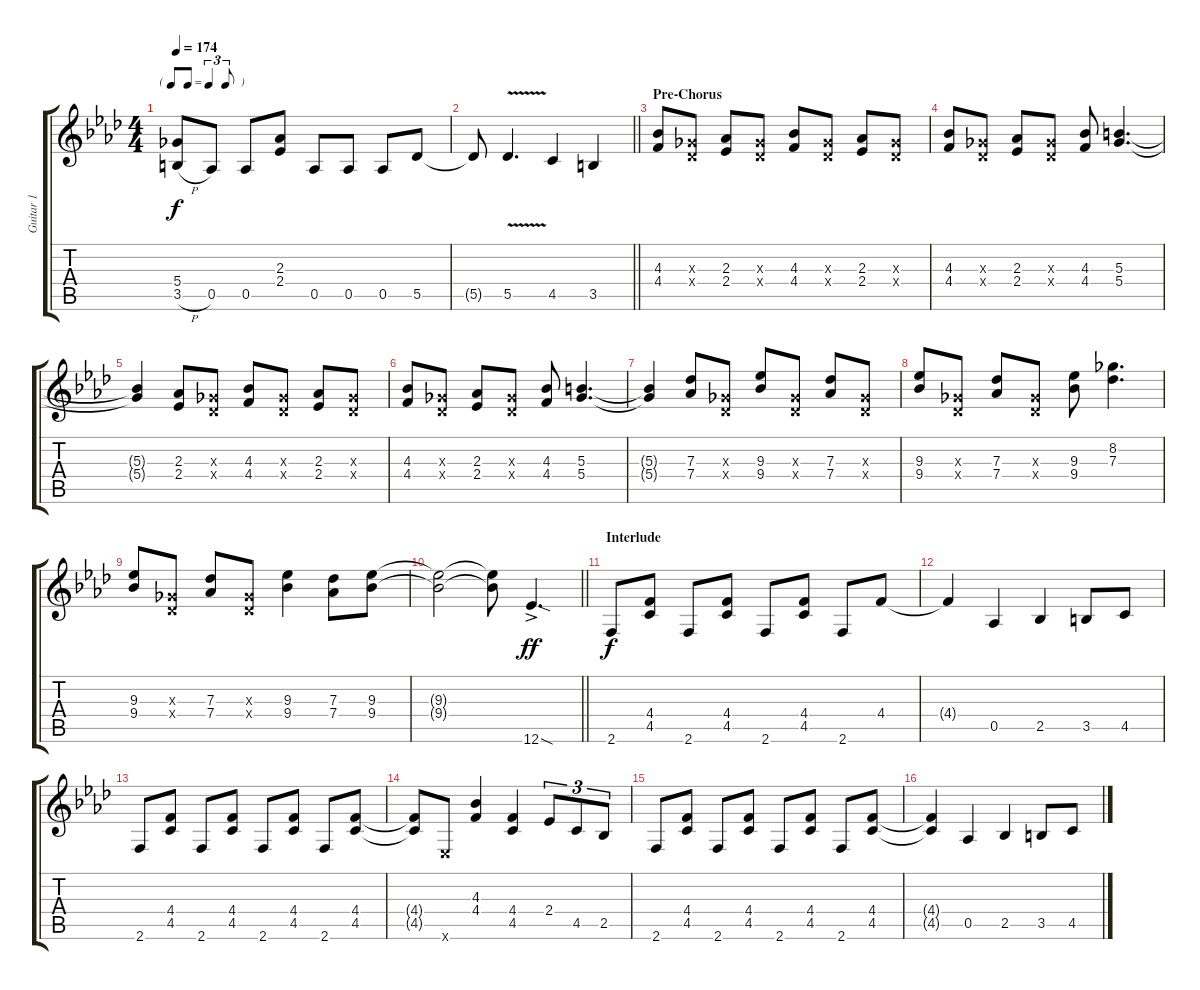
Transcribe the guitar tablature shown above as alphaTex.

\track ("Guitar 1" "Guitar 1") {instrument distortionguitar}
\staff {score tabs}
\tuning (Eb4 Bb3 Gb3 Db3 Ab2 Eb2) {hide}
\ts (4 4)
\tf triplet8th
\tempo 174
\clef g2
\ks ab
(5.4 3.5{h}).8{dy f} 0.5.8 0.5.8 (2.3 2.4).8 0.5.8 0.5.8 0.5.8 5.5.8 |
\barLineRight lightlight
5.5{t}.8 5.5{v}.4{d} 4.5.4 3.5.4 |
\section ("" "Pre-Chorus")
(4.3 4.4).8 (0.3{x} 0.4{x}).8 (2.3 2.4).8 (0.3{x} 0.4{x}).8 (4.3 4.4).8 (0.3{x} 0.4{x}).8 (2.3 2.4).8 (0.3{x} 0.4{x}).8 |
(4.3 4.4).8 (0.3{x} 0.4{x}).8 (2.3 2.4).8 (0.3{x} 0.4{x}).8 (4.3 4.4).8 (5.3 5.4).4{d} |
(5.3{t} 5.4{t}).4 (2.3 2.4).8 (0.3{x} 0.4{x}).8 (4.3 4.4).8 (0.3{x} 0.4{x}).8 (2.3 2.4).8 (0.3{x} 0.4{x}).8 |
(4.3 4.4).8 (0.3{x} 0.4{x}).8 (2.3 2.4).8 (0.3{x} 0.4{x}).8 (4.3 4.4).8 (5.3 5.4).4{d} |
(5.3{t} 5.4{t}).4 (7.3 7.4).8 (0.3{x} 0.4{x}).8 (9.3 9.4).8 (0.3{x} 0.4{x}).8 (7.3 7.4).8 (0.3{x} 0.4{x}).8 |
(9.3 9.4).8 (0.3{x} 0.4{x}).8 (7.3 7.4).8 (0.3{x} 0.4{x}).8 (9.3 9.4).8 (8.2 7.3).4{d} |
(9.3 9.4).8 (0.3{x} 0.4{x}).8 (7.3 7.4).8 (0.3{x} 0.4{x}).8 (9.3 9.4).4 (7.3 7.4).8 (9.3 9.4).8 |
\barLineRight lightlight
(9.3{t} 9.4{t}).2 (9.3{t} 9.4{t}).8 12.6{sod ac}.4{d dy ff} |
\section ("" "Interlude")
2.6.8{dy f} (4.4 4.5).8 2.6.8 (4.4 4.5).8 2.6.8 (4.4 4.5).8 2.6.8 4.4.8 |
4.4{t}.4 0.5.4 2.5.4 3.5.8 4.5.8 |
2.6.8 (4.4 4.5).8 2.6.8 (4.4 4.5).8 2.6.8 (4.4 4.5).8 2.6.8 (4.4 4.5).8 |
(4.4{t} 4.5{t}).8 0.6{x}.8 (4.3 4.4).4 (4.4 4.5).4 2.4.8{tu (3 2)} 4.5.8{tu (3 2)} 2.5.8{tu (3 2)} |
2.6.8 (4.4 4.5).8 2.6.8 (4.4 4.5).8 2.6.8 (4.4 4.5).8 2.6.8 (4.4 4.5).8 |
(4.4{t} 4.5{t}).4 0.5.4 2.5.4 3.5.8 4.5.8
